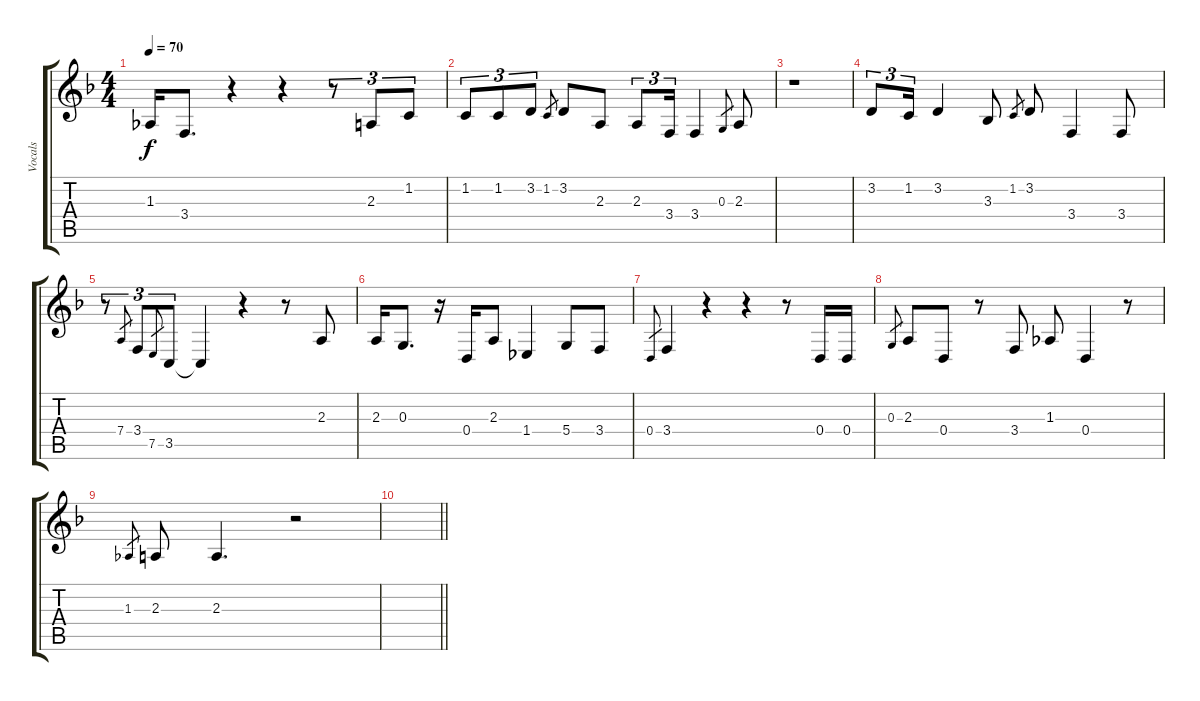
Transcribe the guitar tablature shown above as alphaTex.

\track ("Vocals" "Vocals") {instrument tenorsax}
\staff {score tabs}
\tuning (E4 B3 G3 D3 A2 E2) {hide}
\ts (4 4)
\tempo 70
\clef g2
\ks f
1.3{t}.16{dy f} 3.4.8{d} r.4 r.4 r.8{tu (3 2)} 2.3.8{tu (3 2)} 1.2.8{tu (3 2)} |
1.2.8{tu (3 2)} 1.2.8{tu (3 2)} 3.2.8{tu (3 2)} 1.2.8{gr} 3.2.8 2.3.8 2.3.8{tu (3 2)} 3.4.16{tu (3 2)} 3.4.4 0.3.8{gr} 2.3.8 |
r.1 |
3.2.8{tu (3 2)} 1.2.16{tu (3 2)} 3.2.4 3.3.8 1.2.8{gr} 3.2.8 3.4.4 3.4.8 |
r.8{tu (3 2)} 7.4.8{gr} 3.4.8{tu (3 2)} 7.5.8{gr} 3.5.8{tu (3 2)} 3.5{t}.4 r.4 r.8 2.3.8 |
2.3.16 0.3.8{d} r.16 0.4.16 2.3.8 1.4.4 5.4.8 3.4.8 |
0.4.8{gr} 3.4.4 r.4 r.4 r.8 0.4.16 0.4.16 |
0.3.8{gr} 2.3.8 0.4.8 r.8 3.4.8 1.3.8 0.4.4 r.8 |
1.3.8{gr} 2.3.8 2.3.4{d} r.2 |
\barLineRight lightlight
